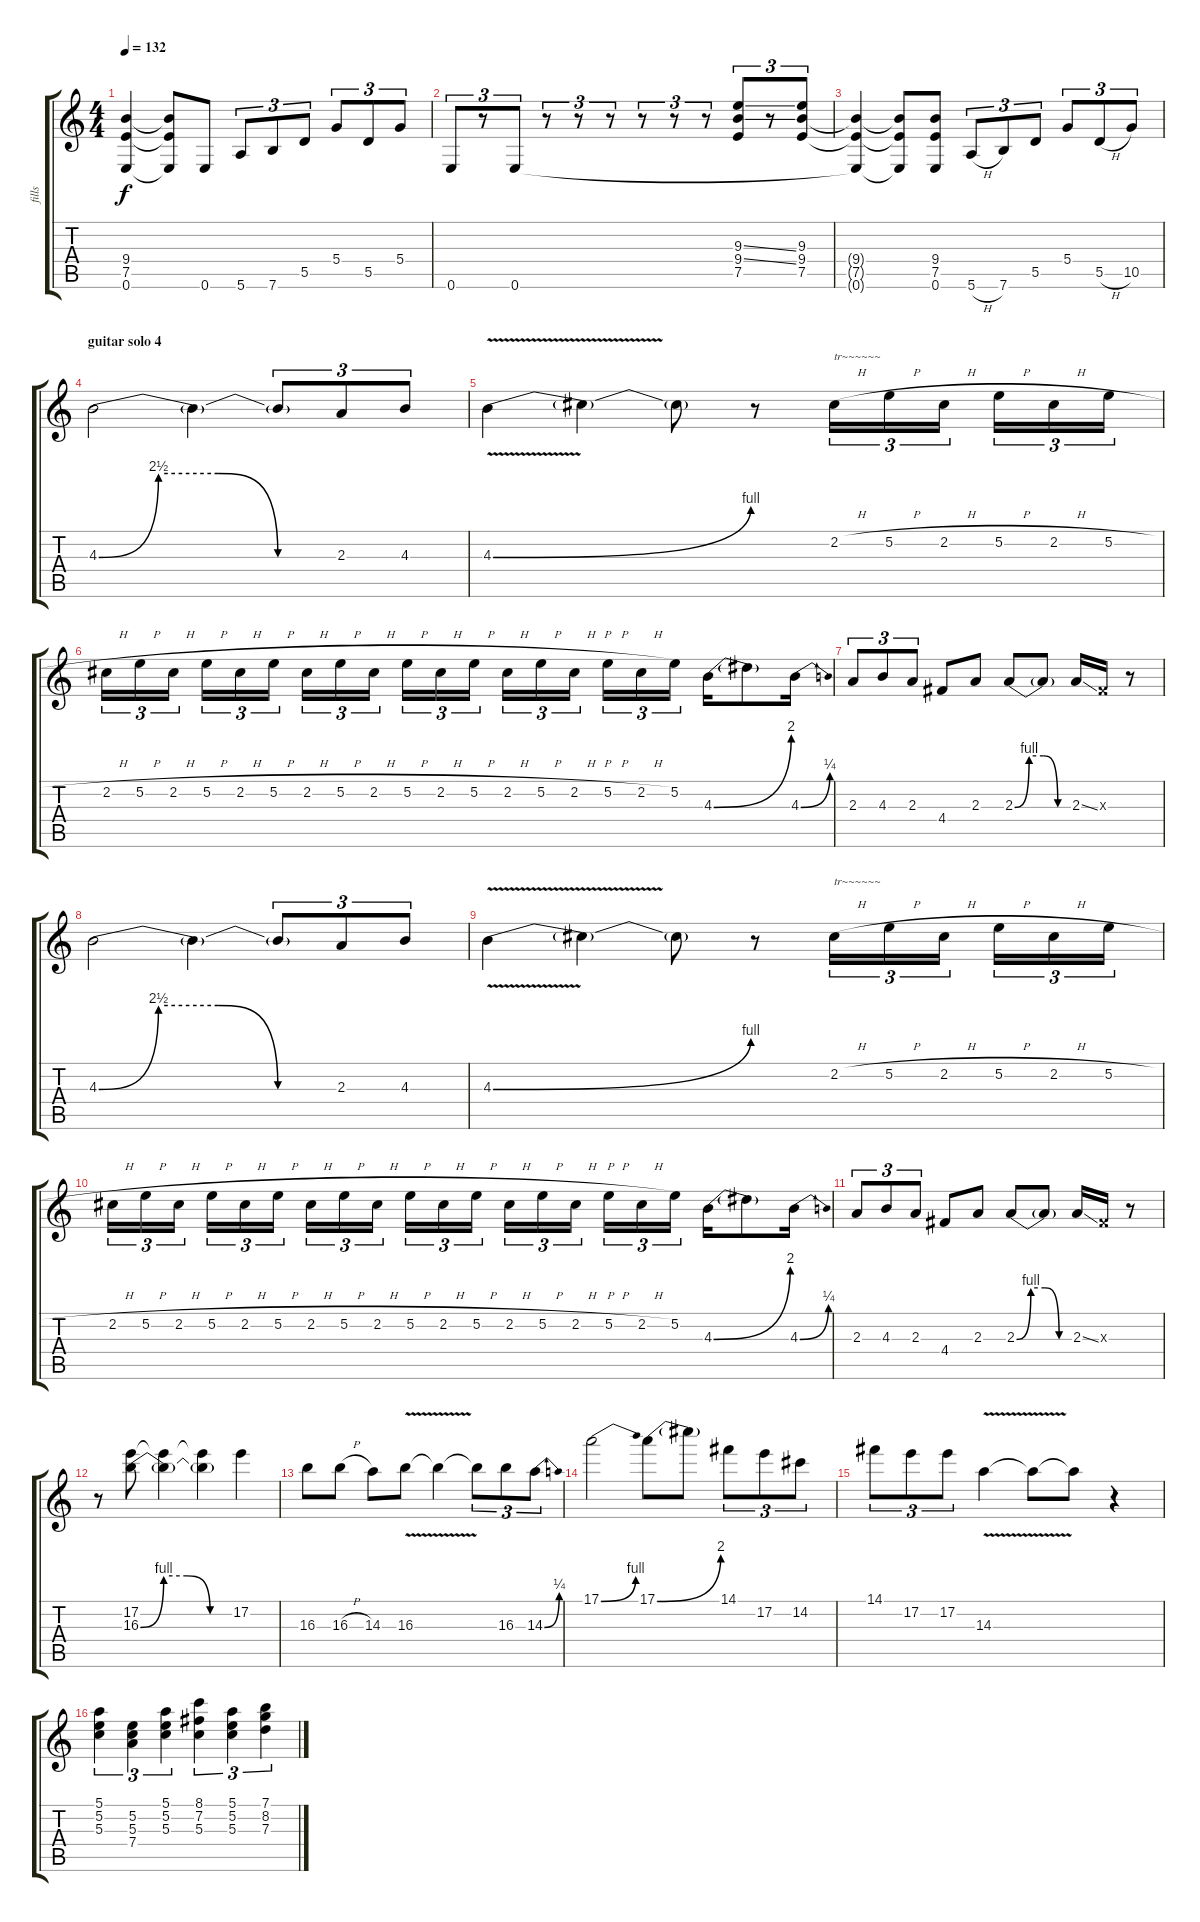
\track ("fills" "fills") {instrument distortionguitar}
\staff {score tabs}
\tuning (E4 B3 G3 D3 A2 E2) {hide}
\ts (4 4)
\tempo 132
\clef g2
\ks c
(9.4{t} 7.5{t} 0.6{t}).4{dy f} (9.4{t} 7.5{t} 0.6{t}).8 0.6.8 5.6.8{tu (3 2)} 7.6.8{tu (3 2)} 5.5.8{tu (3 2)} 5.4.8{tu (3 2)} 5.5.8{tu (3 2)} 5.4.8{tu (3 2)} |
0.6.8{tu (3 2)} r.8{tu (3 2)} 0.6.8{tu (3 2)} r.8{tu (3 2)} r.8{tu (3 2)} r.8{tu (3 2)} r.8{tu (3 2)} r.8{tu (3 2)} r.8{tu (3 2)} (9.3{ss} 9.4{ss} 7.5).8{tu (3 2)} r.8{tu (3 2)} (9.3 9.4 7.5).8{tu (3 2)} |
(9.4{t} 7.5{t} 0.6{t}).4 (9.4{t} 7.5{t} 0.6{t}).8 (9.4 7.5 0.6).8 5.6{h}.8{tu (3 2)} 7.6.8{tu (3 2)} 5.5.8{tu (3 2)} 5.4.8{tu (3 2)} 5.5{h}.8{tu (3 2)} 10.5.8{tu (3 2)} |
\section ("" "guitar solo 4")
4.3{be (custom 0 0 15 10 30 10 45 0 60 0)}.2 4.3{t}.4 4.3{t}.8{tu (3 2)} 2.3.8{tu (3 2)} 4.3.8{tu (3 2)} |
4.3{be (bend 0 0 60 4) v}.4 4.3{t}.4 4.3{t}.8 r.8 2.2{h}.16{tu (3 2) txt "tr~~~~~~"} 5.2{h}.16{tu (3 2)} 2.2{h}.16{tu (3 2)} 5.2{h}.16{tu (3 2)} 2.2{h}.16{tu (3 2)} 5.2{h}.16{tu (3 2)} |
2.2{h}.16{tu (3 2)} 5.2{h}.16{tu (3 2)} 2.2{h}.16{tu (3 2)} 5.2{h}.16{tu (3 2)} 2.2{h}.16{tu (3 2)} 5.2{h}.16{tu (3 2)} 2.2{h}.16{tu (3 2)} 5.2{h}.16{tu (3 2)} 2.2{h}.16{tu (3 2)} 5.2{h}.16{tu (3 2)} 2.2{h}.16{tu (3 2)} 5.2{h}.16{tu (3 2)} 2.2{h}.16{tu (3 2)} 5.2{h}.16{tu (3 2)} 2.2{h}.16{tu (3 2)} 5.2{h}.16{tu (3 2)} 2.2{h}.16{tu (3 2)} 5.2.16{tu (3 2)} 4.3{be (bend 0 0 60 8)}.16 4.3{t}.8 4.3{be (bend 0 0 60 1)}.16 |
2.3.8{tu (3 2)} 4.3.8{tu (3 2)} 2.3.8{tu (3 2)} 4.4.8 2.3.8 2.3{be (custom 0 0 15 4 30 4 45 0 60 0)}.8{txt " "} 2.3{t}.8 2.3{ss}.16 -1.3{x}.16 r.8 |
4.3{be (custom 0 0 15 10 30 10 45 0 60 0)}.2 4.3{t}.4 4.3{t}.8{tu (3 2)} 2.3.8{tu (3 2)} 4.3.8{tu (3 2)} |
4.3{be (bend 0 0 60 4) v}.4 4.3{t}.4 4.3{t}.8 r.8 2.2{h}.16{tu (3 2) txt "tr~~~~~~"} 5.2{h}.16{tu (3 2)} 2.2{h}.16{tu (3 2)} 5.2{h}.16{tu (3 2)} 2.2{h}.16{tu (3 2)} 5.2{h}.16{tu (3 2)} |
2.2{h}.16{tu (3 2)} 5.2{h}.16{tu (3 2)} 2.2{h}.16{tu (3 2)} 5.2{h}.16{tu (3 2)} 2.2{h}.16{tu (3 2)} 5.2{h}.16{tu (3 2)} 2.2{h}.16{tu (3 2)} 5.2{h}.16{tu (3 2)} 2.2{h}.16{tu (3 2)} 5.2{h}.16{tu (3 2)} 2.2{h}.16{tu (3 2)} 5.2{h}.16{tu (3 2)} 2.2{h}.16{tu (3 2)} 5.2{h}.16{tu (3 2)} 2.2{h}.16{tu (3 2)} 5.2{h}.16{tu (3 2)} 2.2{h}.16{tu (3 2)} 5.2.16{tu (3 2)} 4.3{be (bend 0 0 60 8)}.16 4.3{t}.8 4.3{be (bend 0 0 60 1)}.16 |
2.3.8{tu (3 2)} 4.3.8{tu (3 2)} 2.3.8{tu (3 2)} 4.4.8 2.3.8 2.3{be (custom 0 0 15 4 30 4 45 0 60 0)}.8{txt " "} 2.3{t}.8 2.3{ss}.16 -1.3{x}.16 r.8 |
r.8 (17.2 16.3{be (custom 0 0 15 4 30 4 45 0 60 0)}).8 (17.2{t} 16.3{t}).4 (17.2{t} 16.3{t}).4 17.2.4{txt " "} |
16.3.8{txt " "} 16.3{h}.8 14.3.8 16.3{v}.8 16.3{t}.4 16.3{t}.8{tu (3 2)} 16.3.8{tu (3 2)} 14.3{be (bend 0 0 60 1)}.8{tu (3 2)} |
17.1{be (bend 0 0 60 4)}.2 17.1{be (bend 0 0 60 8)}.8 17.1{t}.8 14.1.8{tu (3 2)} 17.2.8{tu (3 2)} 14.2.8{tu (3 2)} |
14.1.8{tu (3 2)} 17.2.8{tu (3 2)} 17.2.8{tu (3 2)} 14.3{v}.4 14.3{t}.8 14.3{t}.8 r.4 |
(5.1 5.2 5.3).4{tu (3 2)} (5.2 5.3 7.4).4{tu (3 2)} (5.1 5.2 5.3).4{tu (3 2)} (8.1 7.2 5.3).4{tu (3 2)} (5.1 5.2 5.3).4{tu (3 2)} (7.1 8.2 7.3).4{tu (3 2)}
